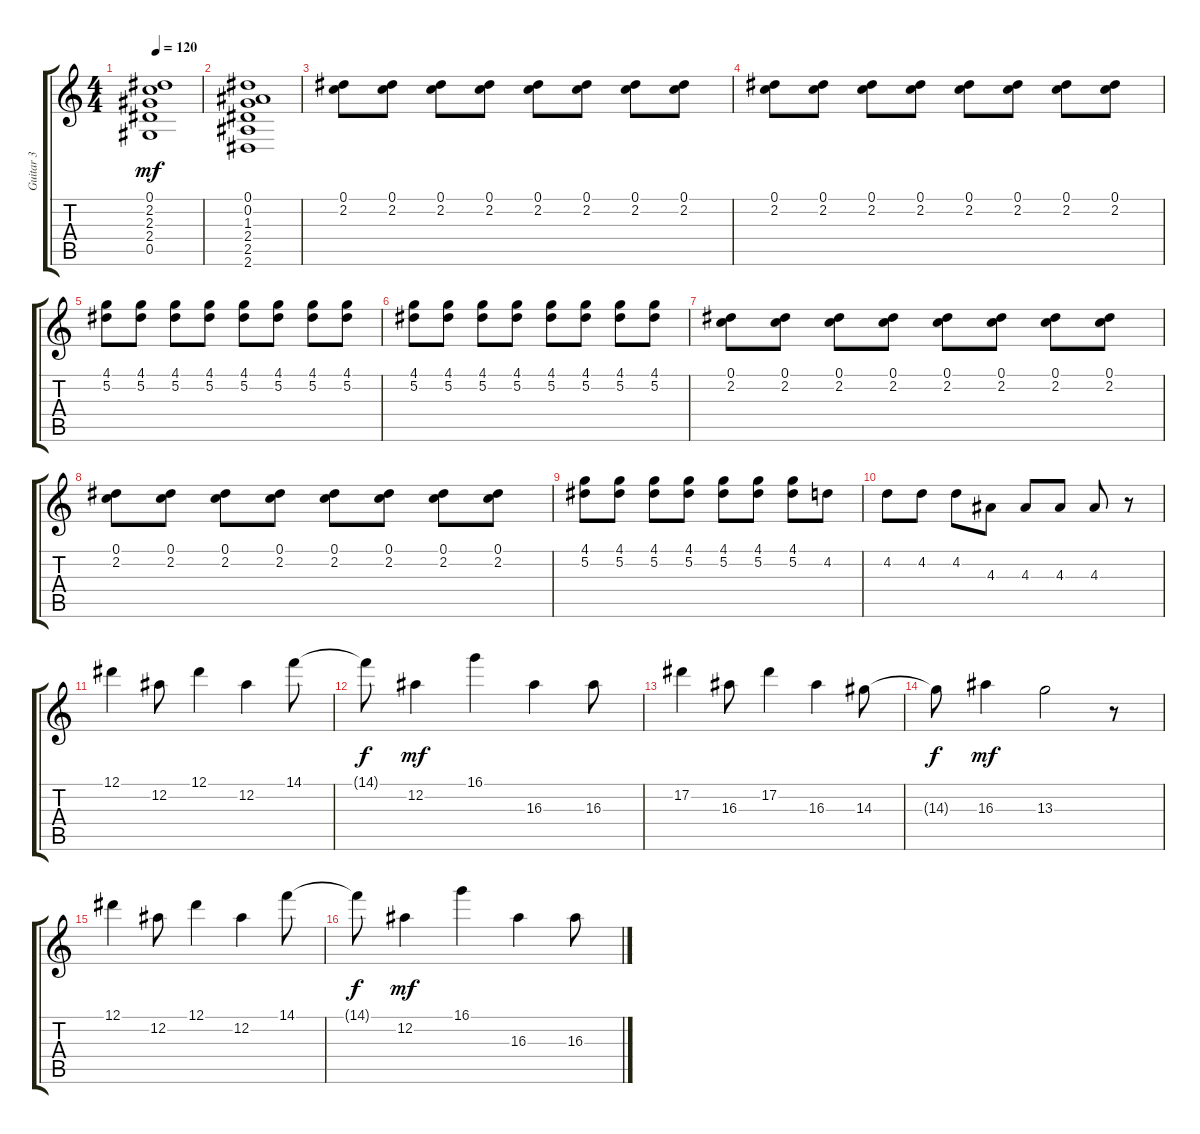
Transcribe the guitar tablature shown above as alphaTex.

\track ("Guitar 3" "Guitar 3") {instrument distortionguitar}
\staff {score tabs}
\tuning (Eb4 Bb3 Gb3 Db3 Ab2 Db2) {hide}
\ts (4 4)
\tempo 120
\clef g2
\ks c
(0.1 2.2 2.3 2.4 0.5).1{dy mf} |
(0.1 0.2 1.3 2.4 2.5 2.6).1 |
(0.1 2.2).8 (0.1 2.2).8 (0.1 2.2).8 (0.1 2.2).8 (0.1 2.2).8 (0.1 2.2).8 (0.1 2.2).8 (0.1 2.2).8 |
(0.1 2.2).8 (0.1 2.2).8 (0.1 2.2).8 (0.1 2.2).8 (0.1 2.2).8 (0.1 2.2).8 (0.1 2.2).8 (0.1 2.2).8 |
(4.1 5.2).8 (4.1 5.2).8 (4.1 5.2).8 (4.1 5.2).8 (4.1 5.2).8 (4.1 5.2).8 (4.1 5.2).8 (4.1 5.2).8 |
(4.1 5.2).8 (4.1 5.2).8 (4.1 5.2).8 (4.1 5.2).8 (4.1 5.2).8 (4.1 5.2).8 (4.1 5.2).8 (4.1 5.2).8 |
(0.1 2.2).8 (0.1 2.2).8 (0.1 2.2).8 (0.1 2.2).8 (0.1 2.2).8 (0.1 2.2).8 (0.1 2.2).8 (0.1 2.2).8 |
(0.1 2.2).8 (0.1 2.2).8 (0.1 2.2).8 (0.1 2.2).8 (0.1 2.2).8 (0.1 2.2).8 (0.1 2.2).8 (0.1 2.2).8 |
(4.1 5.2).8 (4.1 5.2).8 (4.1 5.2).8 (4.1 5.2).8 (4.1 5.2).8 (4.1 5.2).8 (4.1 5.2).8 4.2.8 |
4.2.8 4.2.8 4.2.8 4.3.8 4.3.8 4.3.8 4.3.8 r.8 |
12.1.4{volume 16} 12.2.8 12.1.4 12.2.4 14.1.8 |
14.1{t}.8{dy f} 12.2.4{dy mf} 16.1.4 16.3.4 16.3.8 |
17.2.4 16.3.8 17.2.4 16.3.4 14.3.8 |
14.3{t}.8{dy f} 16.3.4{dy mf} 13.3.2 r.8 |
12.1.4 12.2.8 12.1.4 12.2.4 14.1.8 |
14.1{t}.8{dy f} 12.2.4{dy mf} 16.1.4 16.3.4 16.3.8
